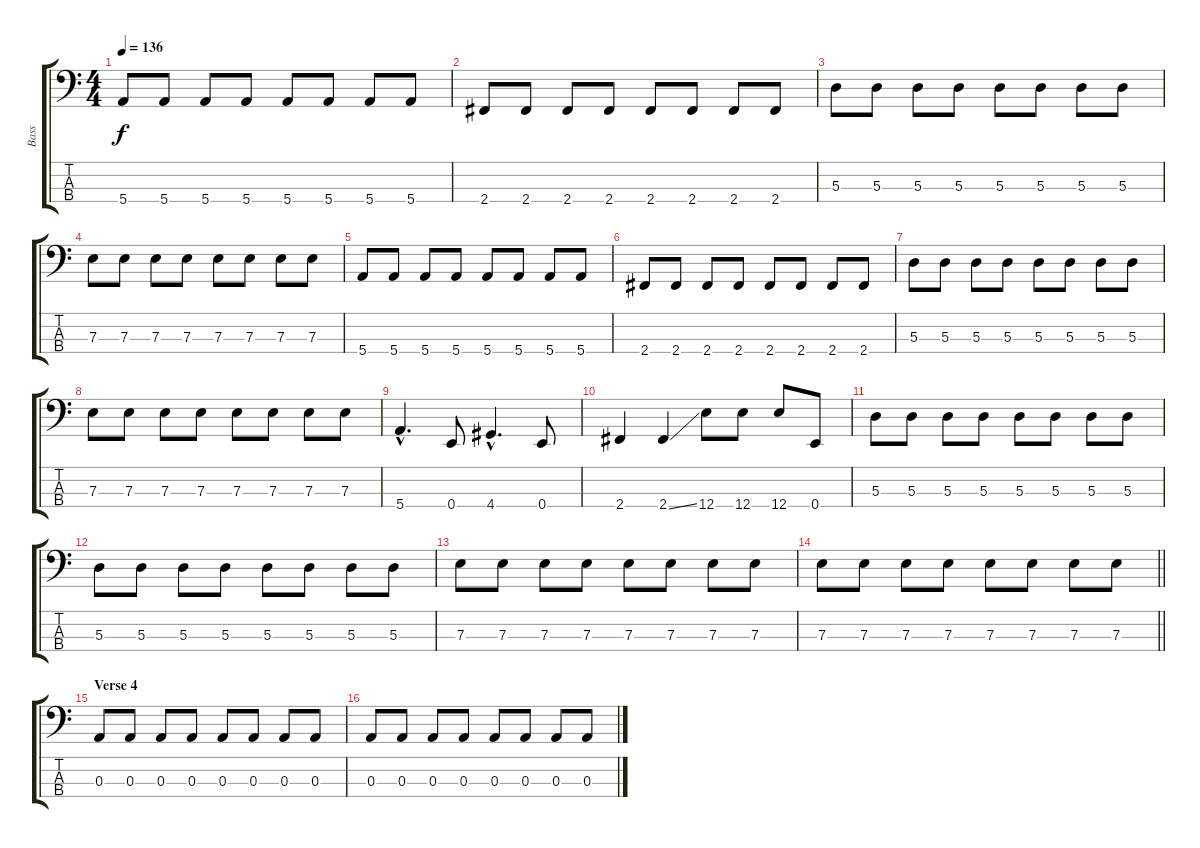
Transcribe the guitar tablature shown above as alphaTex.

\track ("Bass" "Bass") {instrument electricbasspick}
\staff {score tabs}
\tuning (G2 D2 A1 E1) {hide}
\ts (4 4)
\tempo 136
\clef f4
\ks c
5.4.8{dy f} 5.4.8 5.4.8 5.4.8 5.4.8 5.4.8 5.4.8 5.4.8 |
2.4.8 2.4.8 2.4.8 2.4.8 2.4.8 2.4.8 2.4.8 2.4.8 |
5.3.8 5.3.8 5.3.8 5.3.8 5.3.8 5.3.8 5.3.8 5.3.8 |
7.3.8 7.3.8 7.3.8 7.3.8 7.3.8 7.3.8 7.3.8 7.3.8 |
5.4.8 5.4.8 5.4.8 5.4.8 5.4.8 5.4.8 5.4.8 5.4.8 |
2.4.8 2.4.8 2.4.8 2.4.8 2.4.8 2.4.8 2.4.8 2.4.8 |
5.3.8 5.3.8 5.3.8 5.3.8 5.3.8 5.3.8 5.3.8 5.3.8 |
7.3.8 7.3.8 7.3.8 7.3.8 7.3.8 7.3.8 7.3.8 7.3.8 |
5.4{hac}.4{d} 0.4.8 4.4{hac}.4{d} 0.4.8 |
2.4.4 2.4{ss}.4 12.4.8 12.4.8 12.4.8 0.4.8 |
5.3.8 5.3.8 5.3.8 5.3.8 5.3.8 5.3.8 5.3.8 5.3.8 |
5.3.8 5.3.8 5.3.8 5.3.8 5.3.8 5.3.8 5.3.8 5.3.8 |
7.3.8 7.3.8 7.3.8 7.3.8 7.3.8 7.3.8 7.3.8 7.3.8 |
\barLineRight lightlight
7.3.8 7.3.8 7.3.8 7.3.8 7.3.8 7.3.8 7.3.8 7.3.8 |
\section ("" "Verse 4")
0.3.8 0.3.8 0.3.8 0.3.8 0.3.8 0.3.8 0.3.8 0.3.8 |
0.3.8 0.3.8 0.3.8 0.3.8 0.3.8 0.3.8 0.3.8 0.3.8
